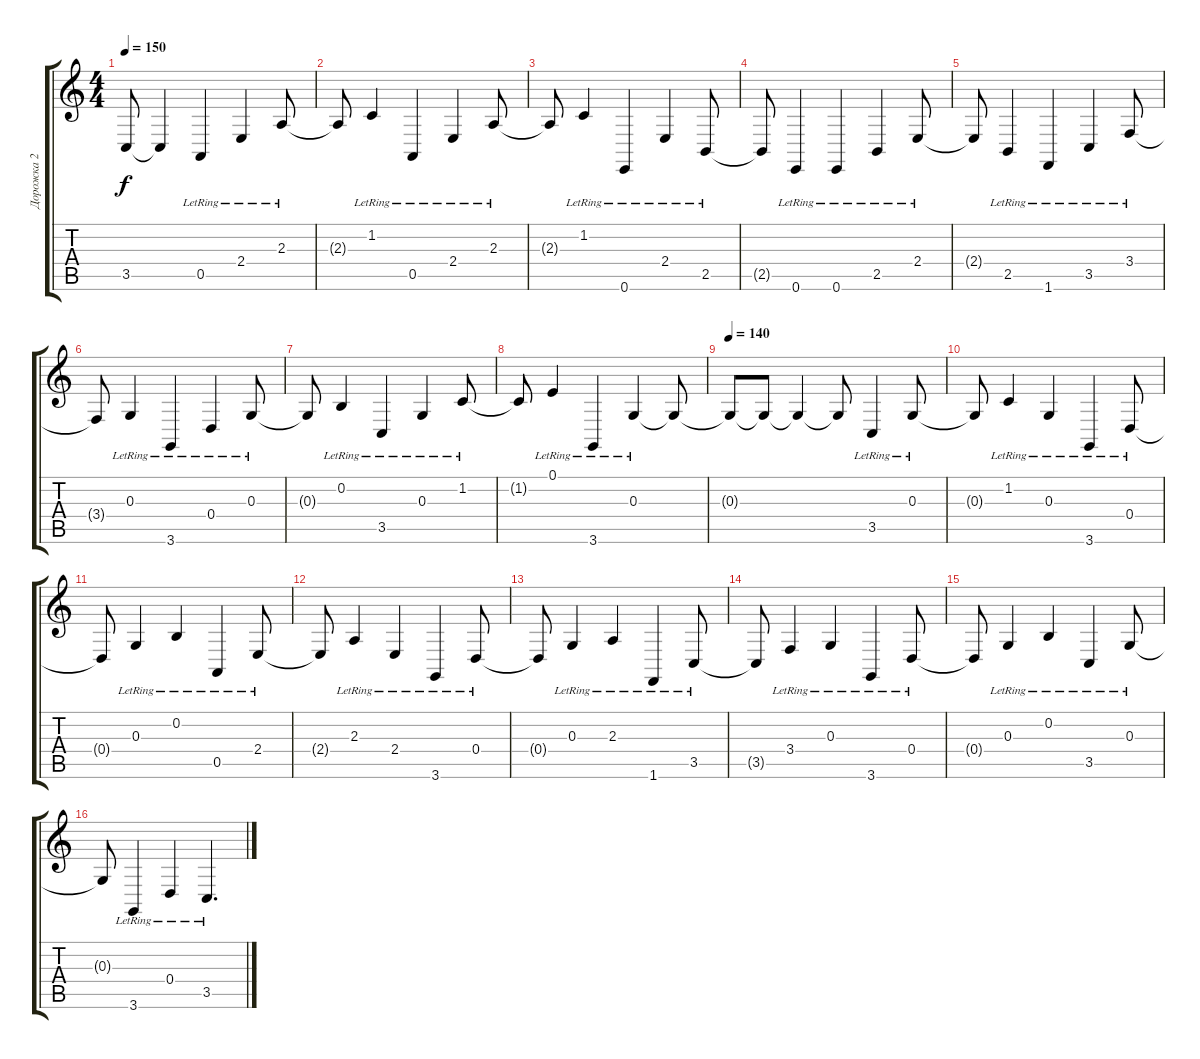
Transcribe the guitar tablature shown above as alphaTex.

\track ("Дорожка 2" "Дорожка 2") {instrument acousticgrandpiano}
\staff {score tabs}
\tuning (E4 B3 G3 D3 A2 E2) {hide}
\ts (4 4)
\tempo 150
\clef g2
\ks c
3.5{t}.8{dy f} 3.5{t}.4 0.5{lr}.4 2.4{lr}.4 2.3{lr}.8 |
2.3{t}.8 1.2{lr}.4 0.5{lr}.4 2.4{lr}.4 2.3{lr}.8 |
2.3{t}.8 1.2{lr}.4 0.6{lr}.4 2.4{lr}.4 2.5{lr}.8 |
2.5{t}.8 0.6{lr}.4 0.6{lr}.4 2.5{lr}.4 2.4{lr}.8 |
2.4{t}.8 2.5{lr}.4 1.6{lr}.4 3.5{lr}.4 3.4{lr}.8 |
3.4{t}.8 0.3{lr}.4 3.6{lr}.4 0.4{lr}.4 0.3{lr}.8 |
0.3{t}.8 0.2{lr}.4 3.5{lr}.4 0.3{lr}.4 1.2{lr}.8 |
1.2{t}.8 0.1{lr}.4 3.6{lr}.4 0.3{lr}.4 0.3{t}.8 |
\tempo 140
0.3{t}.8 0.3{t}.8 0.3{t}.4 0.3{t}.8 3.5{lr}.4 0.3{lr}.8 |
0.3{t}.8 1.2{lr}.4 0.3{lr}.4 3.6{lr}.4 0.4{lr}.8 |
0.4{t}.8 0.3{lr}.4 0.2{lr}.4 0.5{lr}.4 2.4{lr}.8 |
2.4{t}.8 2.3{lr}.4 2.4{lr}.4 3.6{lr}.4 0.4{lr}.8 |
0.4{t}.8 0.3{lr}.4 2.3{lr}.4 1.6{lr}.4 3.5{lr}.8 |
3.5{t}.8 3.4{lr}.4 0.3{lr}.4 3.6{lr}.4 0.4{lr}.8 |
0.4{t}.8 0.3{lr}.4 0.2{lr}.4 3.5{lr}.4 0.3{lr}.8 |
0.3{t}.8 3.6{lr}.4 0.4{lr}.4 3.5{lr}.4{d}
